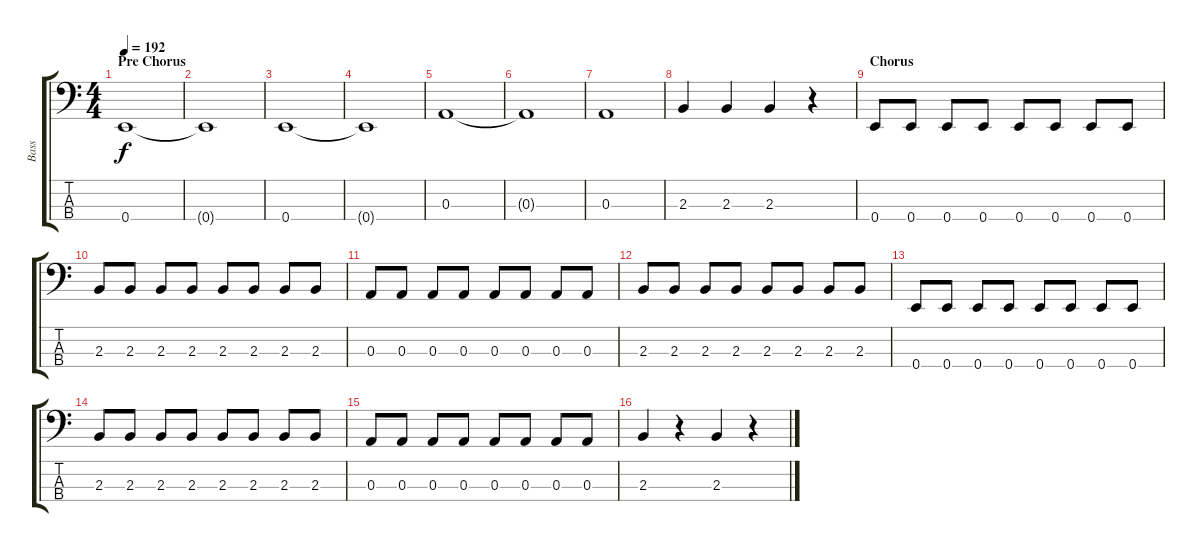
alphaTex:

\track ("Bass" "Bass") {instrument slapbass2}
\staff {score tabs}
\tuning (G2 D2 A1 E1) {hide}
\ts (4 4)
\section ("" "Pre Chorus")
\tempo 192
\clef f4
\ks c
0.4.1{dy f} |
0.4{t}.1 |
0.4.1 |
0.4{t}.1 |
0.3.1 |
0.3{t}.1 |
0.3.1 |
2.3.4 2.3.4 2.3.4 r.4 |
\section ("" "Chorus")
0.4.8 0.4.8 0.4.8 0.4.8 0.4.8 0.4.8 0.4.8 0.4.8 |
2.3.8 2.3.8 2.3.8 2.3.8 2.3.8 2.3.8 2.3.8 2.3.8 |
0.3.8 0.3.8 0.3.8 0.3.8 0.3.8 0.3.8 0.3.8 0.3.8 |
2.3.8 2.3.8 2.3.8 2.3.8 2.3.8 2.3.8 2.3.8 2.3.8 |
0.4.8 0.4.8 0.4.8 0.4.8 0.4.8 0.4.8 0.4.8 0.4.8 |
2.3.8 2.3.8 2.3.8 2.3.8 2.3.8 2.3.8 2.3.8 2.3.8 |
0.3.8 0.3.8 0.3.8 0.3.8 0.3.8 0.3.8 0.3.8 0.3.8 |
2.3.4 r.4 2.3.4 r.4
